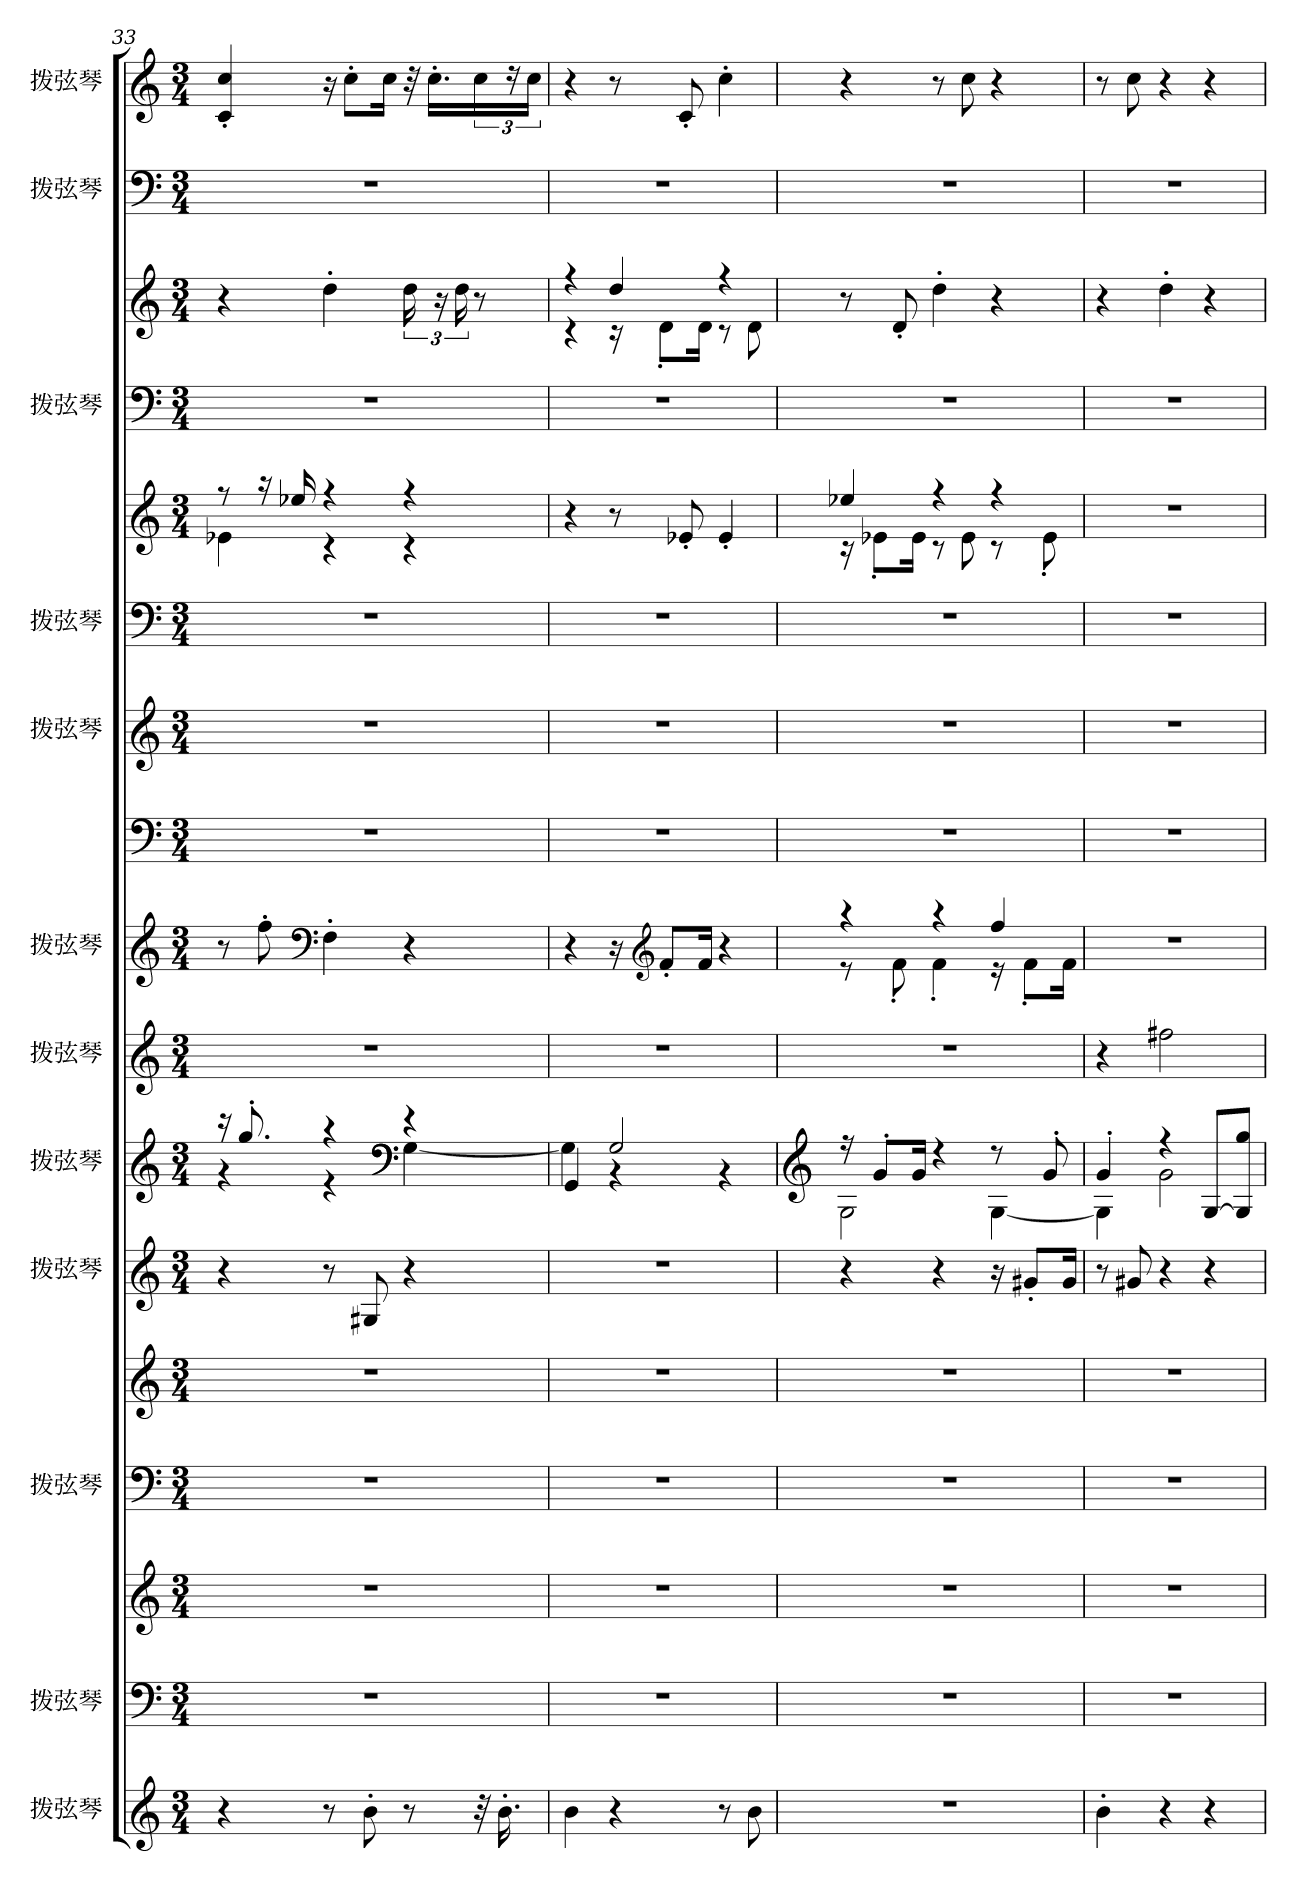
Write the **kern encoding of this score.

**kern	**kern	**kern	**kern	**kern	**kern	**kern	**kern	**kern	**kern	**kern	**kern	**kern	**kern	**kern	**kern	**kern
*part12	*part11	*part11	*part10	*part10	*part9	*part8	*part7	*part6	*part6	*part5	*part4	*part4	*part3	*part3	*part2	*part1
*staff17	*staff16	*staff15	*staff14	*staff13	*staff12	*staff11	*staff10	*staff9	*staff8	*staff7	*staff6	*staff5	*staff4	*staff3	*staff2	*staff1
*I"拨弦琴	*I"拨弦琴	*	*I"拨弦琴	*	*I"拨弦琴	*I"拨弦琴	*I"拨弦琴	*I"拨弦琴	*	*I"拨弦琴	*I"拨弦琴	*	*I"拨弦琴	*	*I"拨弦琴	*I"拨弦琴
*clefG2	*clefF4	*clefG2	*clefF4	*clefG2	*clefG2	*clefG2	*clefG2	*clefG2	*clefF4	*clefG2	*clefF4	*clefG2	*clefF4	*clefG2	*clefF4	*clefG2
*k[]	*k[]	*k[]	*k[]	*k[]	*k[]	*k[]	*k[]	*k[]	*k[]	*k[]	*k[]	*k[]	*k[]	*k[]	*k[]	*k[]
*M3/4	*M3/4	*M3/4	*M3/4	*M3/4	*M3/4	*M3/4	*M3/4	*M3/4	*M3/4	*M3/4	*M3/4	*M3/4	*M3/4	*M3/4	*M3/4	*M3/4
=33	=33	=33	=33	=33	=33	=33	=33	=33	=33	=33	=33	=33	=33	=33	=33	=33
*	*	*	*	*	*	*^	*	*	*	*	*	*^	*	*	*	*
4r	2.r	2.r	2.r	2.r	4r	16r	4r	2.r	8r	2.r	2.r	2.r	8r	4e-X\	2.r	4r	2.r	4c/' 4cc/'
.	.	.	.	.	.	8.gg'/	.	.	.	.	.	.	.	.	.	.	.	.
.	.	.	.	.	.	.	.	.	8ff'\	.	.	.	16r	.	.	.	.	.
.	.	.	.	.	.	.	.	.	.	.	.	.	16ee-X/	.	.	.	.	.
*	*	*	*	*	*	*	*	*	*clefF4	*	*	*	*	*	*	*	*	*
8r	.	.	.	.	8r	4r	4r	.	4F'\	.	.	.	4r	4r	.	4dd'\	.	16r
.	.	.	.	.	.	.	.	.	.	.	.	.	.	.	.	.	.	8cc'\L
8b'\	.	.	.	.	8G#X/	.	.	.	.	.	.	.	.	.	.	.	.	.
.	.	.	.	.	.	.	.	.	.	.	.	.	.	.	.	.	.	16cc\Jk
*	*	*	*	*	*	*clefF4	*	*	*	*	*	*	*	*	*	*	*	*
8r	.	.	.	.	4r	4r	[4G\	.	4r	.	.	.	4r	4r	.	24dd\	.	32r
.	.	.	.	.	.	.	.	.	.	.	.	.	.	.	.	.	.	16.cc'\LL
.	.	.	.	.	.	.	.	.	.	.	.	.	.	.	.	24r	.	.
.	.	.	.	.	.	.	.	.	.	.	.	.	.	.	.	24dd\	.	.
32r	.	.	.	.	.	.	.	.	.	.	.	.	.	.	.	8r	.	24cc\JJ
16.b'\	.	.	.	.	.	.	.	.	.	.	.	.	.	.	.	.	.	.
.	.	.	.	.	.	.	.	.	.	.	.	.	.	.	.	.	.	24r
.	.	.	.	.	.	.	.	.	.	.	.	.	.	.	.	.	.	24cc\
*	*	*	*	*	*	*	*	*	*	*	*	*	*v	*v	*	*	*	*
!!LO:PB:g=z
=34	=34	=34	=34	=34	=34	=34	=34	=34	=34	=34	=34	=34	=34	=34	=34	=34	=34
*	*	*	*	*	*	*	*	*	*	*	*	*	*	*	*^	*	*
4b\	2.r	2.r	2.r	2.r	2.r	4GG/	4G\]	2.r	4r	2.r	2.r	2.r	4r	2.r	4r	4r	2.r	4r
4r	.	.	.	.	.	2G/	4r	.	16r	.	.	.	8r	.	4dd/	16r	.	8r
*	*	*	*	*	*	*	*	*	*clefG2	*	*	*	*	*	*	*	*	*
.	.	.	.	.	.	.	.	.	8f'/L	.	.	.	.	.	.	8d'\L	.	.
.	.	.	.	.	.	.	.	.	.	.	.	.	8e-X'/	.	.	.	.	8c'/
.	.	.	.	.	.	.	.	.	16f/Jk	.	.	.	.	.	.	16d\Jk	.	.
8r	.	.	.	.	.	.	4r	.	4r	.	.	.	4e-'/	.	4r	8r	.	4cc'\
8b\	.	.	.	.	.	.	.	.	.	.	.	.	.	.	.	8d\	.	.
*	*	*	*	*	*	*	*	*	*	*	*	*	*	*	*v	*v	*	*
=35	=35	=35	=35	=35	=35	=35	=35	=35	=35	=35	=35	=35	=35	=35	=35	=35	=35
*	*	*	*	*	*	*clefG2	*	*	*	*	*	*	*	*	*	*	*
*	*	*	*	*	*	*	*	*	*^	*	*	*	*^	*	*	*	*
2.r	2.r	2.r	2.r	2.r	4r	16r	2G\	2.r	4r	8r	2.r	2.r	2.r	4ee-X/	16r	2.r	8r	2.r	4r
.	.	.	.	.	.	8g'/L	.	.	.	.	.	.	.	.	8e-X'\L	.	.	.	.
.	.	.	.	.	.	.	.	.	.	8f'\	.	.	.	.	.	.	8d'/	.	.
.	.	.	.	.	.	16g/Jk	.	.	.	.	.	.	.	.	16e-\Jk	.	.	.	.
.	.	.	.	.	4r	4r	.	.	4r	4f'\	.	.	.	4r	8r	.	4dd'\	.	8r
.	.	.	.	.	.	.	.	.	.	.	.	.	.	.	8e-\	.	.	.	8cc\
.	.	.	.	.	16r	8r	[4G\	.	4ff/	16r	.	.	.	4r	8r	.	4r	.	4r
.	.	.	.	.	8g#X'/L	.	.	.	.	8f'\L	.	.	.	.	.	.	.	.	.
.	.	.	.	.	.	8g'/	.	.	.	.	.	.	.	.	8e-'\	.	.	.	.
.	.	.	.	.	16g#/Jk	.	.	.	.	16f\Jk	.	.	.	.	.	.	.	.	.
*	*	*	*	*	*	*	*	*	*v	*v	*	*	*	*v	*v	*	*	*	*
=36	=36	=36	=36	=36	=36	=36	=36	=36	=36	=36	=36	=36	=36	=36	=36	=36	=36
4b'\	2.r	2.r	2.r	2.r	8r	4g'/	4G\]	4r	2.r	2.r	2.r	2.r	2.r	2.r	4r	2.r	8r
.	.	.	.	.	8g#X/	.	.	.	.	.	.	.	.	.	.	.	8cc\
4r	.	.	.	.	4r	4r	2g\	2ff#X\	.	.	.	.	.	.	4dd'\	.	4r
4r	.	.	.	.	4r	[8G/L	.	.	.	.	.	.	.	.	4r	.	4r
.	.	.	.	.	.	8G/] 8gg/J	.	.	.	.	.	.	.	.	.	.	.
*	*	*	*	*	*	*v	*v	*	*	*	*	*	*	*	*	*	*
=	=	=	=	=	=	=	=	=	=	=	=	=	=	=	=	=
*-	*-	*-	*-	*-	*-	*-	*-	*-	*-	*-	*-	*-	*-	*-	*-	*-
